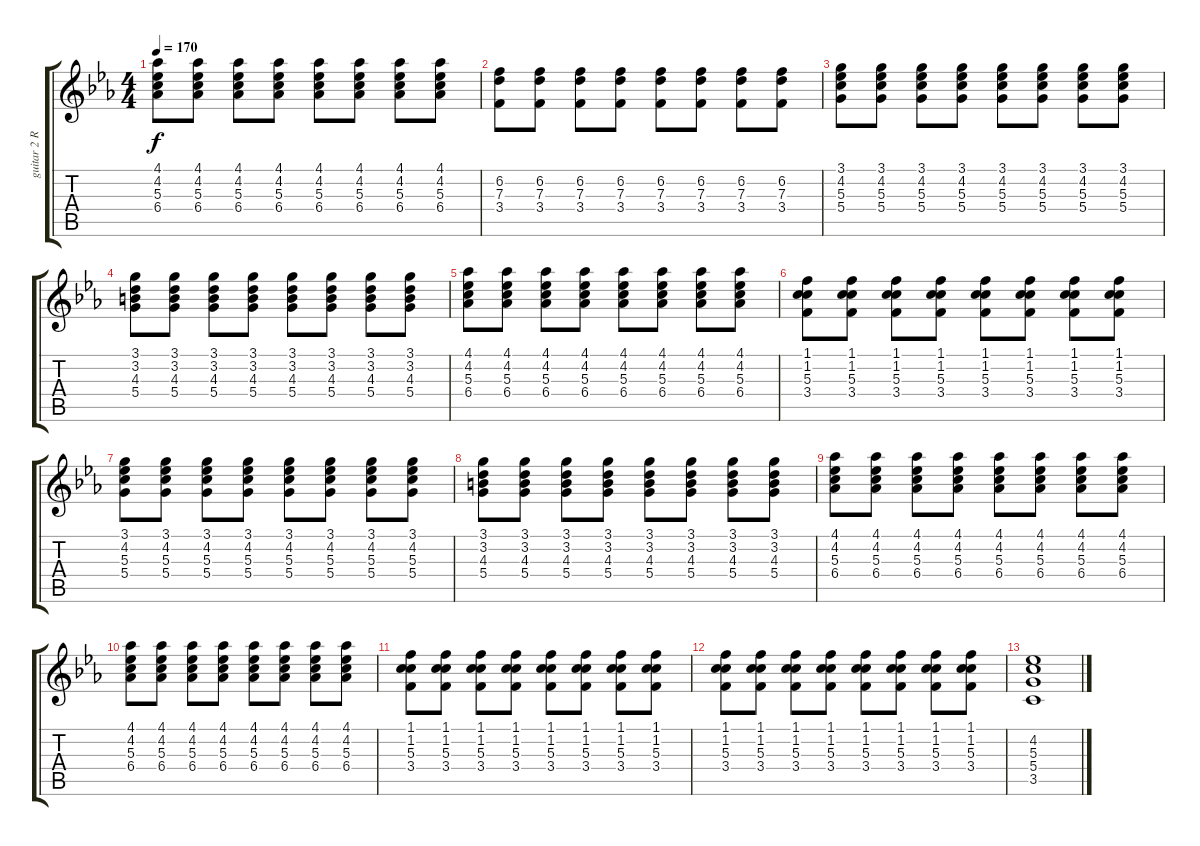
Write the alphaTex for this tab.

\track ("guitar 2 R" "guitar 2 R") {instrument distortionguitar}
\staff {score tabs}
\tuning (E4 B3 G3 D3 A2 D2) {hide}
\ts (4 4)
\tempo 170
\clef g2
\ks cminor
(4.1 4.2 5.3 6.4).8{dy f} (4.1 4.2 5.3 6.4).8 (4.1 4.2 5.3 6.4).8 (4.1 4.2 5.3 6.4).8 (4.1 4.2 5.3 6.4).8 (4.1 4.2 5.3 6.4).8 (4.1 4.2 5.3 6.4).8 (4.1 4.2 5.3 6.4).8 |
(6.2 7.3 3.4).8 (6.2 7.3 3.4).8 (6.2 7.3 3.4).8 (6.2 7.3 3.4).8 (6.2 7.3 3.4).8 (6.2 7.3 3.4).8 (6.2 7.3 3.4).8 (6.2 7.3 3.4).8 |
(3.1 4.2 5.3 5.4).8 (3.1 4.2 5.3 5.4).8 (3.1 4.2 5.3 5.4).8 (3.1 4.2 5.3 5.4).8 (3.1 4.2 5.3 5.4).8 (3.1 4.2 5.3 5.4).8 (3.1 4.2 5.3 5.4).8 (3.1 4.2 5.3 5.4).8 |
(3.1 3.2 4.3 5.4).8 (3.1 3.2 4.3 5.4).8 (3.1 3.2 4.3 5.4).8 (3.1 3.2 4.3 5.4).8 (3.1 3.2 4.3 5.4).8 (3.1 3.2 4.3 5.4).8 (3.1 3.2 4.3 5.4).8 (3.1 3.2 4.3 5.4).8 |
(4.1 4.2 5.3 6.4).8 (4.1 4.2 5.3 6.4).8 (4.1 4.2 5.3 6.4).8 (4.1 4.2 5.3 6.4).8 (4.1 4.2 5.3 6.4).8 (4.1 4.2 5.3 6.4).8 (4.1 4.2 5.3 6.4).8 (4.1 4.2 5.3 6.4).8 |
(1.1 1.2 5.3 3.4).8 (1.1 1.2 5.3 3.4).8 (1.1 1.2 5.3 3.4).8 (1.1 1.2 5.3 3.4).8 (1.1 1.2 5.3 3.4).8 (1.1 1.2 5.3 3.4).8 (1.1 1.2 5.3 3.4).8 (1.1 1.2 5.3 3.4).8 |
(3.1 4.2 5.3 5.4).8 (3.1 4.2 5.3 5.4).8 (3.1 4.2 5.3 5.4).8 (3.1 4.2 5.3 5.4).8 (3.1 4.2 5.3 5.4).8 (3.1 4.2 5.3 5.4).8 (3.1 4.2 5.3 5.4).8 (3.1 4.2 5.3 5.4).8 |
(3.1 3.2 4.3 5.4).8 (3.1 3.2 4.3 5.4).8 (3.1 3.2 4.3 5.4).8 (3.1 3.2 4.3 5.4).8 (3.1 3.2 4.3 5.4).8 (3.1 3.2 4.3 5.4).8 (3.1 3.2 4.3 5.4).8 (3.1 3.2 4.3 5.4).8 |
(4.1 4.2 5.3 6.4).8 (4.1 4.2 5.3 6.4).8 (4.1 4.2 5.3 6.4).8 (4.1 4.2 5.3 6.4).8 (4.1 4.2 5.3 6.4).8 (4.1 4.2 5.3 6.4).8 (4.1 4.2 5.3 6.4).8 (4.1 4.2 5.3 6.4).8 |
(4.1 4.2 5.3 6.4).8 (4.1 4.2 5.3 6.4).8 (4.1 4.2 5.3 6.4).8 (4.1 4.2 5.3 6.4).8 (4.1 4.2 5.3 6.4).8 (4.1 4.2 5.3 6.4).8 (4.1 4.2 5.3 6.4).8 (4.1 4.2 5.3 6.4).8 |
(1.1 1.2 5.3 3.4).8 (1.1 1.2 5.3 3.4).8 (1.1 1.2 5.3 3.4).8 (1.1 1.2 5.3 3.4).8 (1.1 1.2 5.3 3.4).8 (1.1 1.2 5.3 3.4).8 (1.1 1.2 5.3 3.4).8 (1.1 1.2 5.3 3.4).8 |
(1.1 1.2 5.3 3.4).8 (1.1 1.2 5.3 3.4).8 (1.1 1.2 5.3 3.4).8 (1.1 1.2 5.3 3.4).8 (1.1 1.2 5.3 3.4).8 (1.1 1.2 5.3 3.4).8 (1.1 1.2 5.3 3.4).8 (1.1 1.2 5.3 3.4).8 |
(4.2 5.3 5.4 3.5).1
